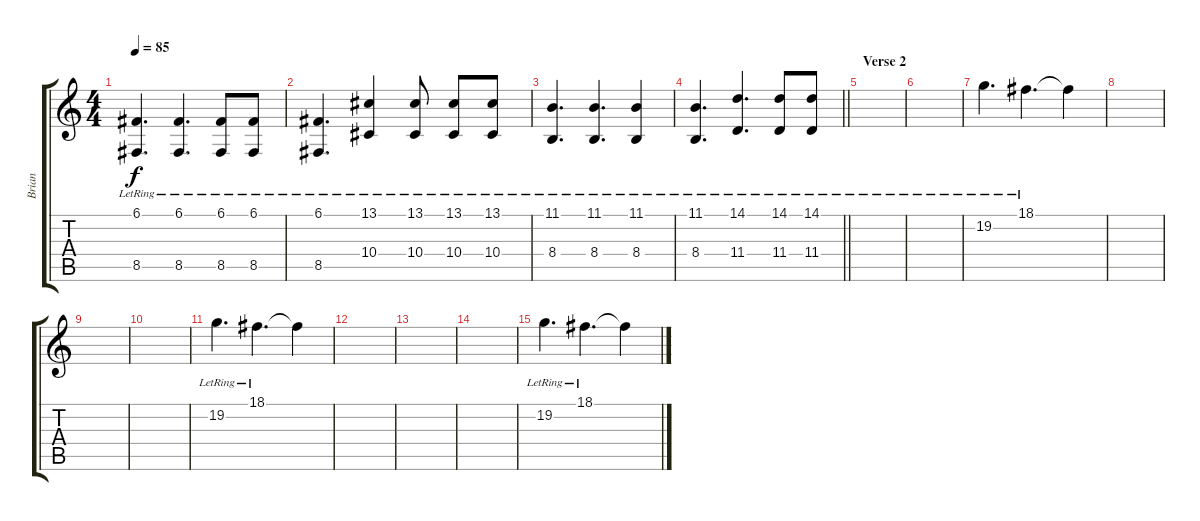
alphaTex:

\track ("Brian" "Brian") {instrument brightacousticpiano}
\staff {score tabs}
\tuning (C4 C4 Ab3 Eb3 Bb2 F2) {hide}
\ts (4 4)
\tempo 85
\clef g2
\ks c
(6.1{lr} 8.5{lr}).4{d dy f} (6.1{lr} 8.5{lr}).4{d} (6.1{lr} 8.5{lr}).8 (6.1{lr} 8.5{lr}).8 |
(6.1{lr} 8.5{lr}).4{d} (13.1{lr} 10.4{lr}).4 (13.1{lr} 10.4{lr}).8 (13.1{lr} 10.4{lr}).8 (13.1{lr} 10.4{lr}).8 |
(11.1{lr} 8.4{lr}).4{d} (11.1{lr} 8.4{lr}).4{d} (11.1{lr} 8.4{lr}).4 |
\barLineRight lightlight
(11.1{lr} 8.4{lr}).4{d} (14.1{lr} 11.4{lr}).4{d} (14.1{lr} 11.4{lr}).8 (14.1{lr} 11.4{lr}).8 |
\section ("" "Verse 2")
|
|
19.2{lr}.4{d} 18.1{lr}.4{d} 18.1{t}.4 |
|
|
|
19.2{lr}.4{d} 18.1{lr}.4{d} 18.1{t}.4 |
|
|
|
19.2{lr}.4{d} 18.1{lr}.4{d} 18.1{t}.4
